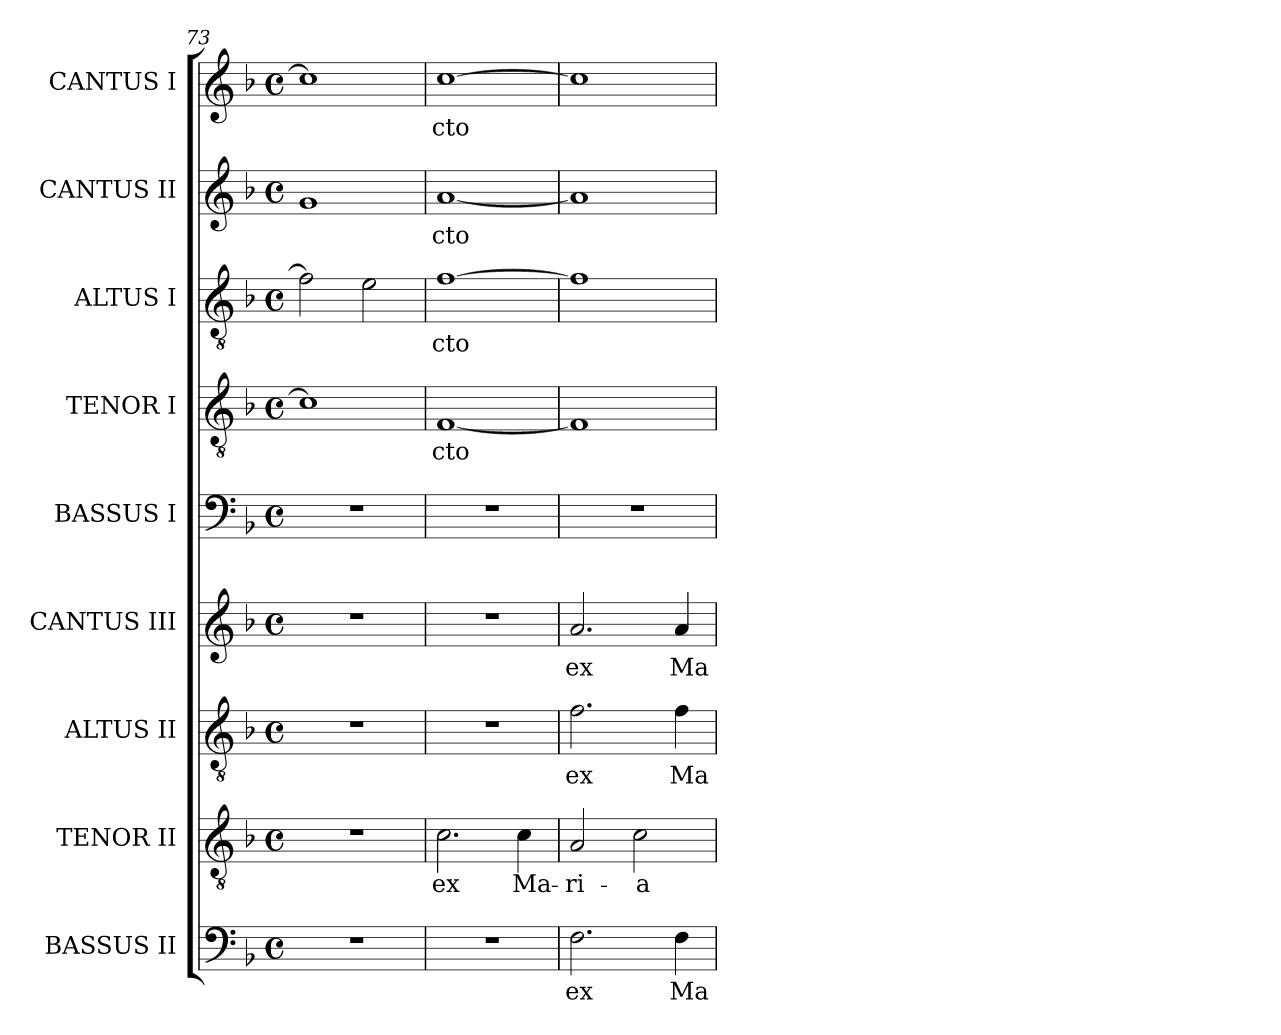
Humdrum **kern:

**kern	**text	**kern	**text	**kern	**text	**kern	**text	**kern	**kern	**text	**kern	**text	**kern	**text	**kern	**text
*part9	*part9	*part8	*part8	*part7	*part7	*part6	*part6	*part5	*part4	*part4	*part3	*part3	*part2	*part2	*part1	*part1
*staff9	*staff9	*staff8	*staff8	*staff7	*staff7	*staff6	*staff6	*staff5	*staff4	*staff4	*staff3	*staff3	*staff2	*staff2	*staff1	*staff1
*I"BASSUS II	*	*I"TENOR II	*	*I"ALTUS II	*	*I"CANTUS III	*	*I"BASSUS I	*I"TENOR I	*	*I"ALTUS I	*	*I"CANTUS II	*	*I"CANTUS I	*
*I'B. II	*	*I'T. II	*	*I'A. II	*	*I'C. III	*	*I'B. I	*I'T. I	*	*I'A. I	*	*I'C. II	*	*I'C. I	*
*clefF4	*	*clefGv2	*	*clefGv2	*	*clefG2	*	*clefF4	*clefGv2	*	*clefGv2	*	*clefG2	*	*clefG2	*
*	*	*ITrd7c12	*	*ITrd7c12	*	*	*	*	*ITrd7c12	*	*ITrd7c12	*	*	*	*	*
*k[b-]	*	*k[b-]	*	*k[b-]	*	*k[b-]	*	*k[b-]	*k[b-]	*	*k[b-]	*	*k[b-]	*	*k[b-]	*
*F:	*	*F:	*	*F:	*	*F:	*	*F:	*F:	*	*F:	*	*F:	*	*F:	*
*M4/4	*	*M4/4	*	*M4/4	*	*M4/4	*	*M4/4	*M4/4	*	*M4/4	*	*M4/4	*	*M4/4	*
*met(c)	*	*met(c)	*	*met(c)	*	*met(c)	*	*met(c)	*met(c)	*	*met(c)	*	*met(c)	*	*met(c)	*
=73	=73	=73	=73	=73	=73	=73	=73	=73	=73	=73	=73	=73	=73	=73	=73	=73
1r	.	1r	.	1r	.	1r	.	1r	1Ci]	.	2Fi\]	.	1gi	.	1cci]	.
.	.	.	.	.	.	.	.	.	.	.	2Ei\	.	.	.	.	.
!!LO:PB:g=z
=74	=74	=74	=74	=74	=74	=74	=74	=74	=74	=74	=74	=74	=74	=74	=74	=74
!	!	!	!LO:LY:b:color=#000000	!	!	!	!	!	!	!	!	!	!	!	!	!
!	!	!	!	!	!	!	!	!	!	!LO:LY:b:color=#000000	!	!	!	!	!	!
!	!	!	!	!	!	!	!	!	!	!	!	!LO:LY:b:color=#000000	!	!	!	!
!	!	!	!	!	!	!	!	!	!	!	!	!	!	!LO:LY:b:color=#000000	!	!
!	!	!	!	!	!	!	!	!	!	!	!	!	!	!	!	!LO:LY:b:color=#000000
1r	.	2.Ci\	ex	1r	.	1r	.	1r	[<1FFi	-cto	[>1Fi	-cto	[<1ai	-cto	[>1cci	-cto
!	!	!	!LO:LY:b:color=#000000	!	!	!	!	!	!	!	!	!	!	!	!	!
.	.	4Ci\	Ma-	.	.	.	.	.	.	.	.	.	.	.	.	.
=75	=75	=75	=75	=75	=75	=75	=75	=75	=75	=75	=75	=75	=75	=75	=75	=75
!	!LO:LY:b:color=#000000	!	!	!	!	!	!	!	!	!	!	!	!	!	!	!
!	!	!	!LO:LY:b:color=#000000	!	!	!	!	!	!	!	!	!	!	!	!	!
!	!	!	!	!	!LO:LY:b:color=#000000	!	!	!	!	!	!	!	!	!	!	!
!	!	!	!	!	!	!	!LO:LY:b:color=#000000	!	!	!	!	!	!	!	!	!
2.Fi\	ex	2AAi/	-ri-	2.Fi\	ex	2.ai/	ex	1r	1FFi]	.	1Fi]	.	1ai]	.	1cci]	.
!	!	!	!LO:LY:b:color=#000000	!	!	!	!	!	!	!	!	!	!	!	!	!
.	.	2Ci\	-a	.	.	.	.	.	.	.	.	.	.	.	.	.
!	!LO:LY:b:color=#000000	!	!	!	!	!	!	!	!	!	!	!	!	!	!	!
!	!	!	!	!	!LO:LY:b:color=#000000	!	!	!	!	!	!	!	!	!	!	!
!	!	!	!	!	!	!	!LO:LY:b:color=#000000	!	!	!	!	!	!	!	!	!
4Fi\	Ma-	.	.	4Fi\	Ma-	4ai/	Ma-	.	.	.	.	.	.	.	.	.
=	=	=	=	=	=	=	=	=	=	=	=	=	=	=	=	=
*-	*-	*-	*-	*-	*-	*-	*-	*-	*-	*-	*-	*-	*-	*-	*-	*-
